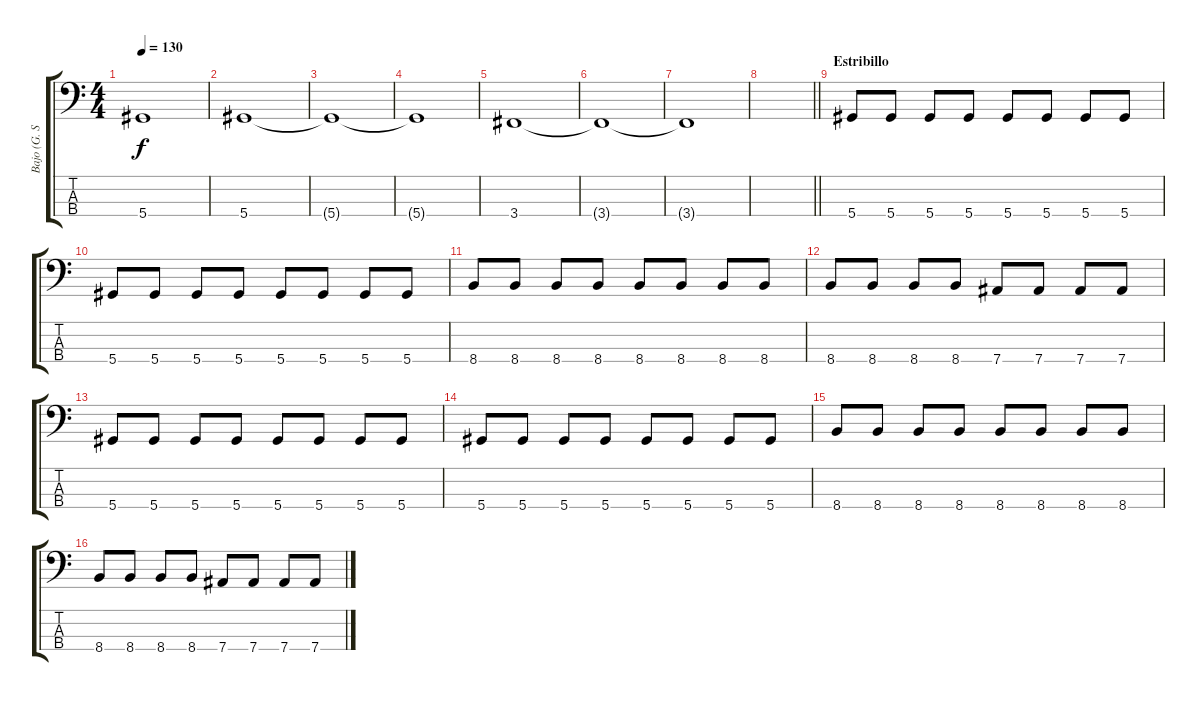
\track ("Bajo (G. Sánchez)" "Bajo (G. S") {instrument electricbassfinger}
\staff {score tabs}
\tuning (Gb2 Db2 Ab1 Eb1) {hide}
\ts (4 4)
\tempo 130
\clef f4
\ks c
5.4{t}.1{dy f} |
5.4.1 |
5.4{t}.1 |
5.4{t}.1 |
3.4.1 |
3.4{t}.1 |
3.4{t}.1 |
\barLineRight lightlight
|
\section ("" "Estribillo")
5.4.8 5.4.8 5.4.8 5.4.8 5.4.8 5.4.8 5.4.8 5.4.8 |
5.4.8 5.4.8 5.4.8 5.4.8 5.4.8 5.4.8 5.4.8 5.4.8 |
8.4.8 8.4.8 8.4.8 8.4.8 8.4.8 8.4.8 8.4.8 8.4.8 |
8.4.8 8.4.8 8.4.8 8.4.8 7.4.8 7.4.8 7.4.8 7.4.8 |
5.4.8 5.4.8 5.4.8 5.4.8 5.4.8 5.4.8 5.4.8 5.4.8 |
5.4.8 5.4.8 5.4.8 5.4.8 5.4.8 5.4.8 5.4.8 5.4.8 |
8.4.8 8.4.8 8.4.8 8.4.8 8.4.8 8.4.8 8.4.8 8.4.8 |
8.4.8 8.4.8 8.4.8 8.4.8 7.4.8 7.4.8 7.4.8 7.4.8
